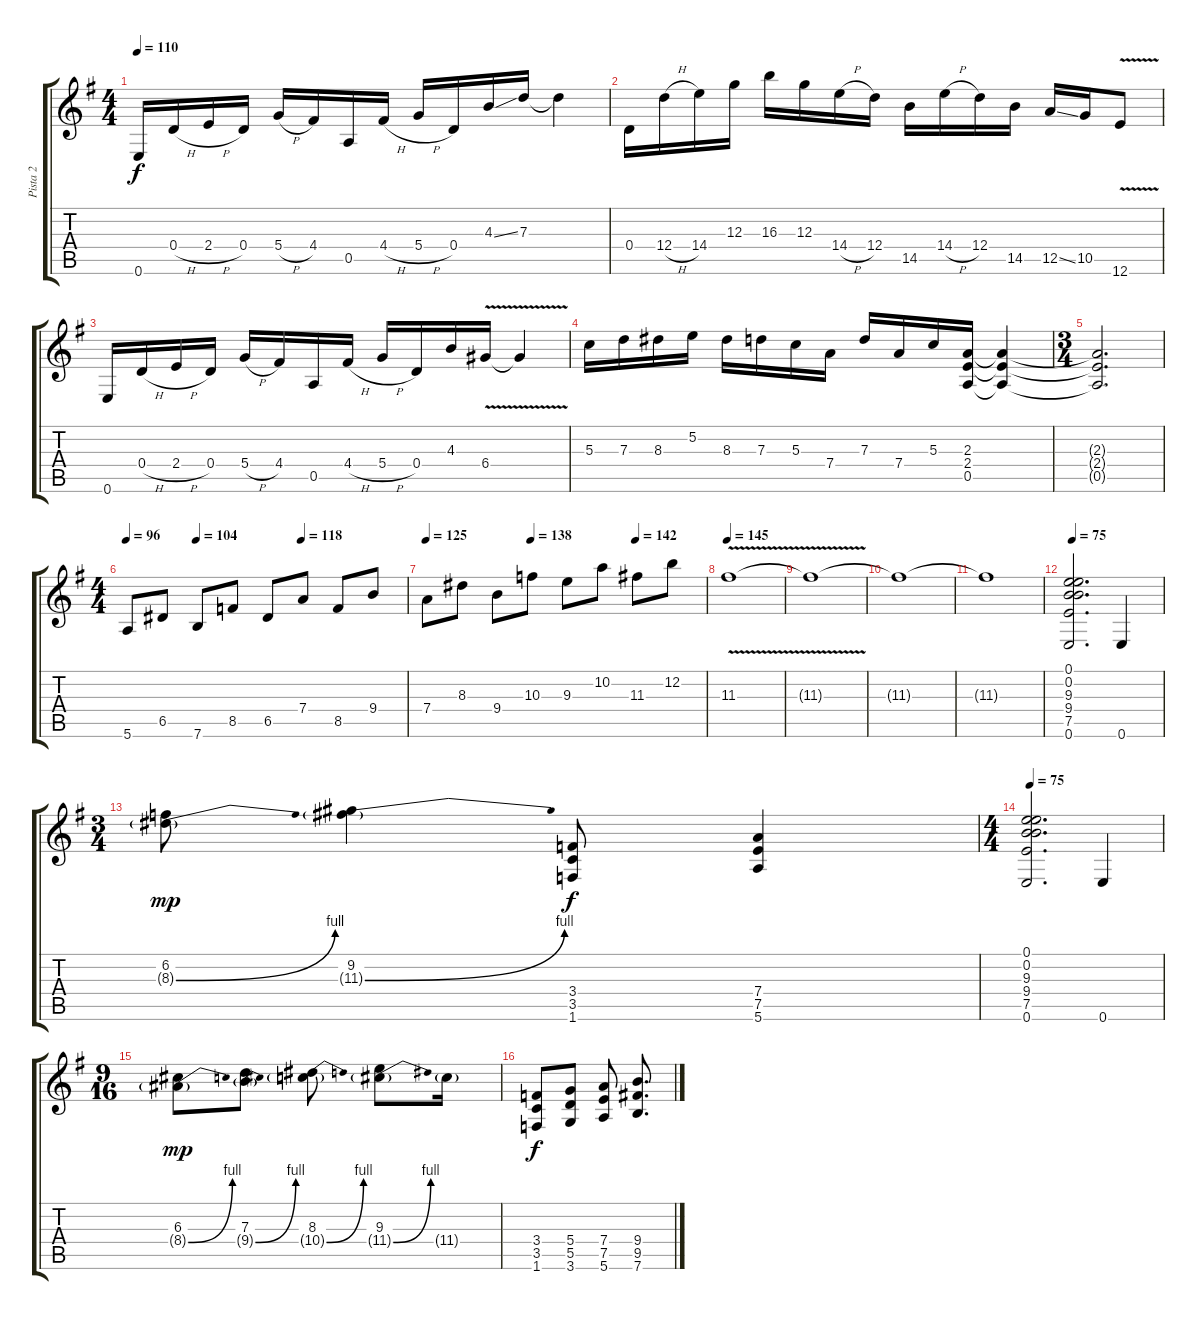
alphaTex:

\track ("Pista 2" "Pista 2") {instrument electricguitarclean}
\staff {score tabs}
\tuning (E4 B3 G3 D3 A2 E2) {hide}
\ts (4 4)
\tempo 110
\clef g2
\ks g
0.6.16{dy f} 0.4{h}.16 2.4{h}.16 0.4.16 5.4{h}.16 4.4.16 0.5.16 4.4{h}.16 5.4{h}.16 0.4.16 4.3{ss}.16 7.3.16 7.3{t}.4 |
0.4.16 12.4{h}.16 14.4.16 12.3.16 16.3.16 12.3.16 14.4{h}.16 12.4.16 14.5.16 14.4{h}.16 12.4.16 14.5.16 12.5{ss}.16 10.5.16 12.6{v}.8 |
0.6.16 0.4{h}.16 2.4{h}.16 0.4.16 5.4{h}.16 4.4.16 0.5.16 4.4{h}.16 5.4{h}.16 0.4.16 4.3.16 6.4{v}.16 6.4{t}.4 |
5.3.16 7.3.16 8.3.16 5.2.16 8.3.16 7.3.16 5.3.16 7.4.16 7.3.16 7.4.16 5.3.16 (2.3 2.4 0.5).16 (2.3{t} 2.4{t} 0.5{t}).4 |
\ts (3 4)
(2.3{t} 2.4{t} 0.5{t}).2{d} |
\ts (4 4)
\tempo 96
\tempo (104 0.25)
\tempo (118 0.625)
5.6.8 6.5.8 7.6.8 8.5.8 6.5.8 7.4.8 8.5.8 9.4.8 |
\tempo 125
\tempo (138 0.375)
\tempo (142 0.75)
7.4.8 8.3.8 9.4.8 10.3.8 9.3.8 10.2.8 11.3.8 12.2.8 |
\tempo 145
11.3{v}.1 |
11.3{t}.1 |
11.3{t}.1 |
11.3{t}.1 |
\tempo 75
(0.1 0.2 9.3 9.4 7.5 0.6).2{d instrument distortionguitar} 0.6.4 |
\ts (3 4)
(6.2 8.3{be (bend 0 0 60 4) g}).8{dy mp} (9.2 11.3{be (bend 0 0 60 4) g}).4 (3.4 3.5 1.6).8{dy f} (7.4 7.5 5.6).4 |
\ts (4 4)
\tempo 75
(0.1 0.2 9.3 9.4 7.5 0.6).2{d instrument distortionguitar} 0.6.4 |
\ts (9 16)
(6.3 8.4{be (bend 0 0 60 4) g}).8{dy mp} (7.3 9.4{be (bend 0 0 60 4) g}).8 (8.3 10.4{be (bend 0 0 60 4) g}).8 (9.3 11.4{be (bend 0 0 60 4) g}).8 11.4{g}.16 |
(3.4 3.5 1.6).8{dy f} (5.4 5.5 3.6).8 (7.4 7.5 5.6).8 (9.4 9.5 7.6).8{d}
